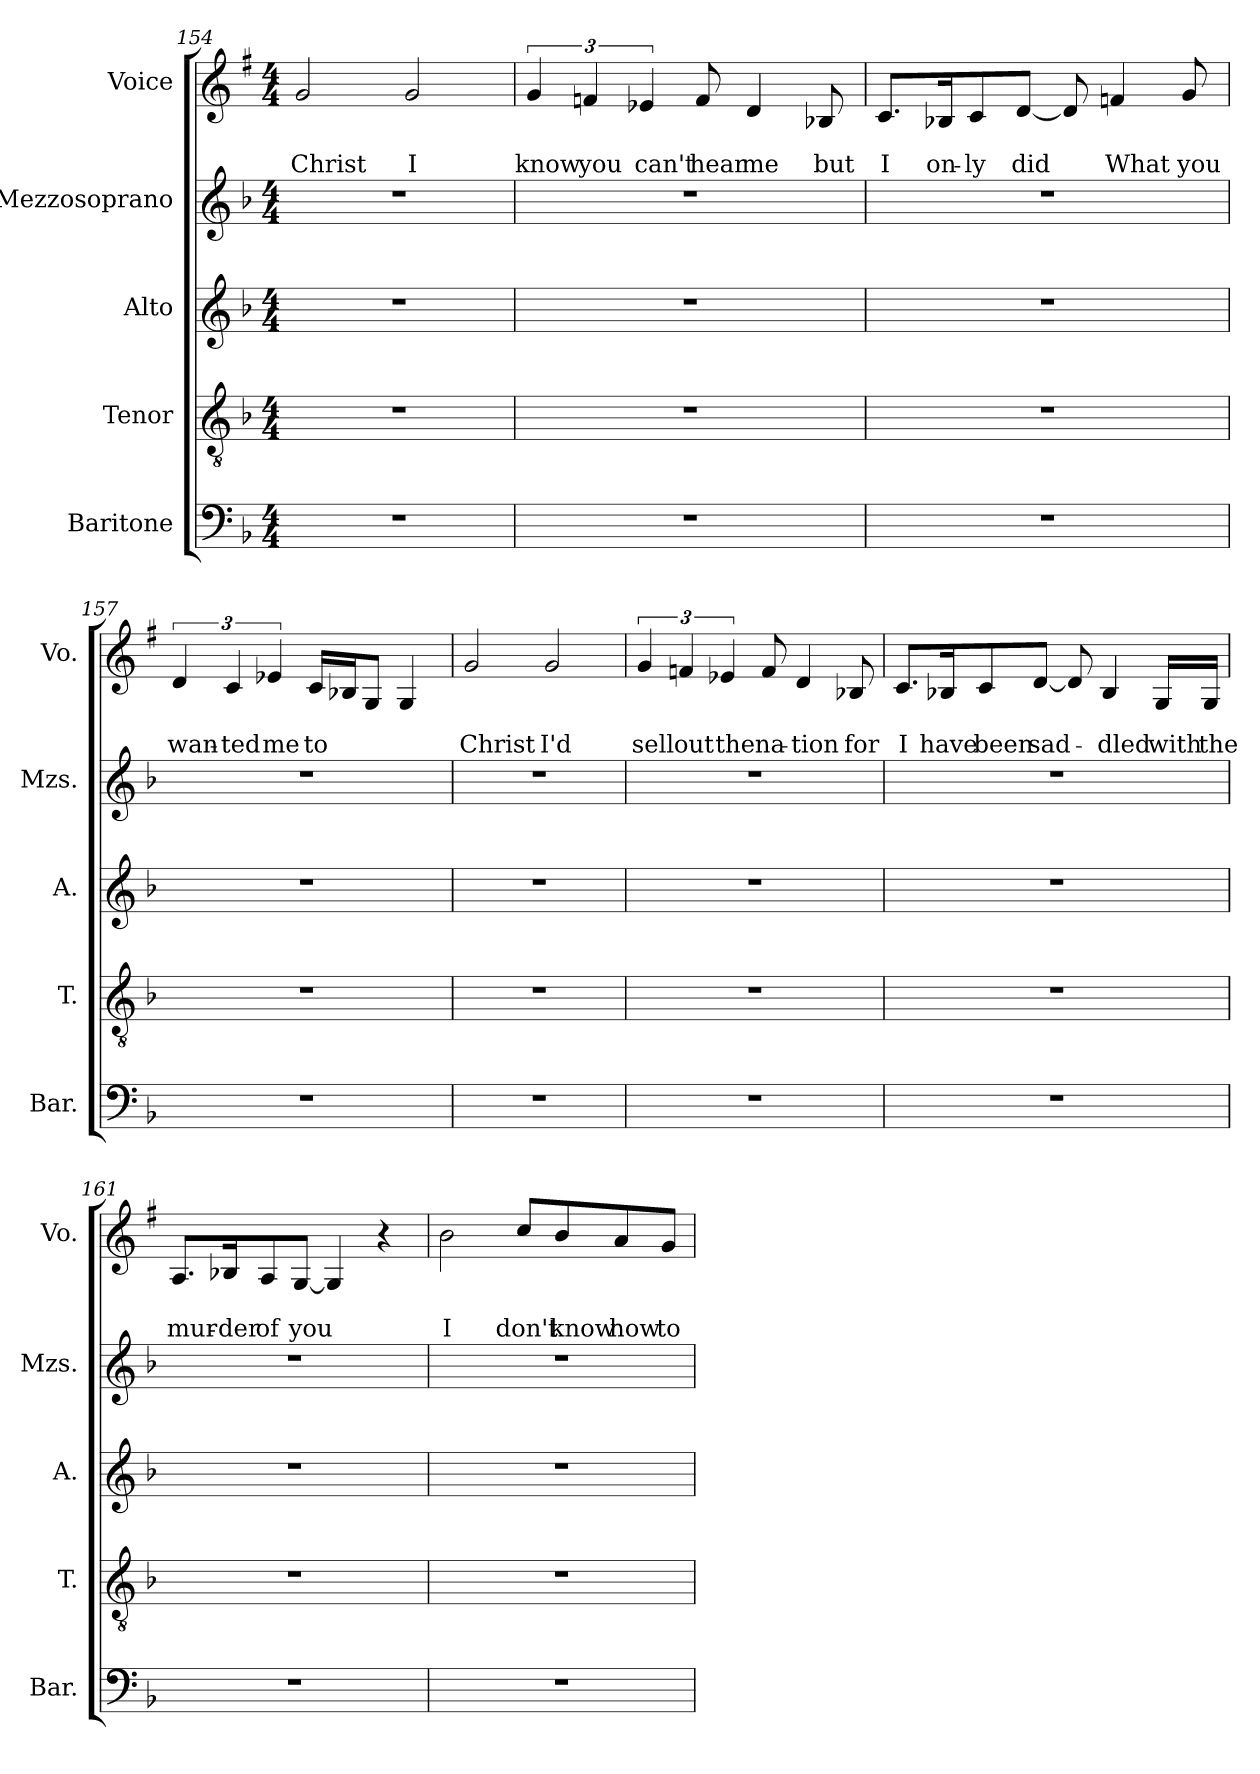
**kern	**kern	**kern	**kern	**kern	**text	**text
*part5	*part4	*part3	*part2	*part1	*part1	*part1
*staff5	*staff4	*staff3	*staff2	*staff1	*staff1	*staff1
*I"Baritone	*I"Tenor	*I"Alto	*I"Mezzosoprano	*I"Voice	*	*
*I'Bar.	*I'T.	*I'A.	*I'Mzs.	*I'Vo.	*	*
*clefF4	*clefGv2	*clefG2	*clefG2	*clefG2	*	*
*k[b-]	*k[b-]	*k[b-]	*k[b-]	*k[f#]	*	*
*F:	*F:	*F:	*F:	*G:	*	*
*M4/4	*M4/4	*M4/4	*M4/4	*M4/4	*	*
=154	=154	=154	=154	=154	=154	=154
1r	1r	1r	1r	2g/	.	Christ
.	.	.	.	2g/	.	I
=155	=155	=155	=155	=155	=155	=155
1r	1r	1r	1r	6g/	.	know
.	.	.	.	6fn/	.	you
.	.	.	.	6e-X/	.	can't
.	.	.	.	8f/	.	hear
.	.	.	.	4d/	.	me
.	.	.	.	8B-X/	.	but
!!LO:PB:g=z
=156	=156	=156	=156	=156	=156	=156
1r	1r	1r	1r	8.c/L	.	I
.	.	.	.	16B-X/K	.	on-
.	.	.	.	8c/	.	-ly
.	.	.	.	[8d/J	.	did
.	.	.	.	8d/]	.	.
.	.	.	.	4fn/	.	What
.	.	.	.	8g/	.	you
=157	=157	=157	=157	=157	=157	=157
1r	1r	1r	1r	6d/	.	wan-
.	.	.	.	6c/	.	-ted
.	.	.	.	6e-X/	.	me
.	.	.	.	16c/LL	.	to
.	.	.	.	16B-X/J	.	.
.	.	.	.	8G/J	.	.
.	.	.	.	4G/	.	.
=158	=158	=158	=158	=158	=158	=158
1r	1r	1r	1r	2g/	.	Christ
.	.	.	.	2g/	.	I'd
!!LO:LB:g=z
=159	=159	=159	=159	=159	=159	=159
1r	1r	1r	1r	6g/	.	sell
.	.	.	.	6fn/	.	out
.	.	.	.	6e-X/	.	the
.	.	.	.	8f/	.	na-
.	.	.	.	4d/	.	-tion
.	.	.	.	8B-X/	.	for
=160	=160	=160	=160	=160	=160	=160
1r	1r	1r	1r	8.c/L	.	I
.	.	.	.	16B-X/K	.	have
.	.	.	.	8c/	.	been
.	.	.	.	[8d/J	.	sad-
.	.	.	.	8d/]	.	.
.	.	.	.	4B-/	.	-dled
.	.	.	.	16G/LL	.	with
.	.	.	.	16G/JJ	.	the
=161	=161	=161	=161	=161	=161	=161
1r	1r	1r	1r	8.A/L	.	mur-
.	.	.	.	16B-X/K	.	-der
.	.	.	.	8A/	.	of
.	.	.	.	[8G/J	.	you
.	.	.	.	4G/]	.	.
.	.	.	.	4r	.	.
!!LO:PB:g=z
=162	=162	=162	=162	=162	=162	=162
1r	1r	1r	1r	2b\	.	I
.	.	.	.	8cc/L	.	don't
.	.	.	.	8b/	.	know
.	.	.	.	8a/	.	how
.	.	.	.	8g/J	.	to
=	=	=	=	=	=	=
*-	*-	*-	*-	*-	*-	*-
